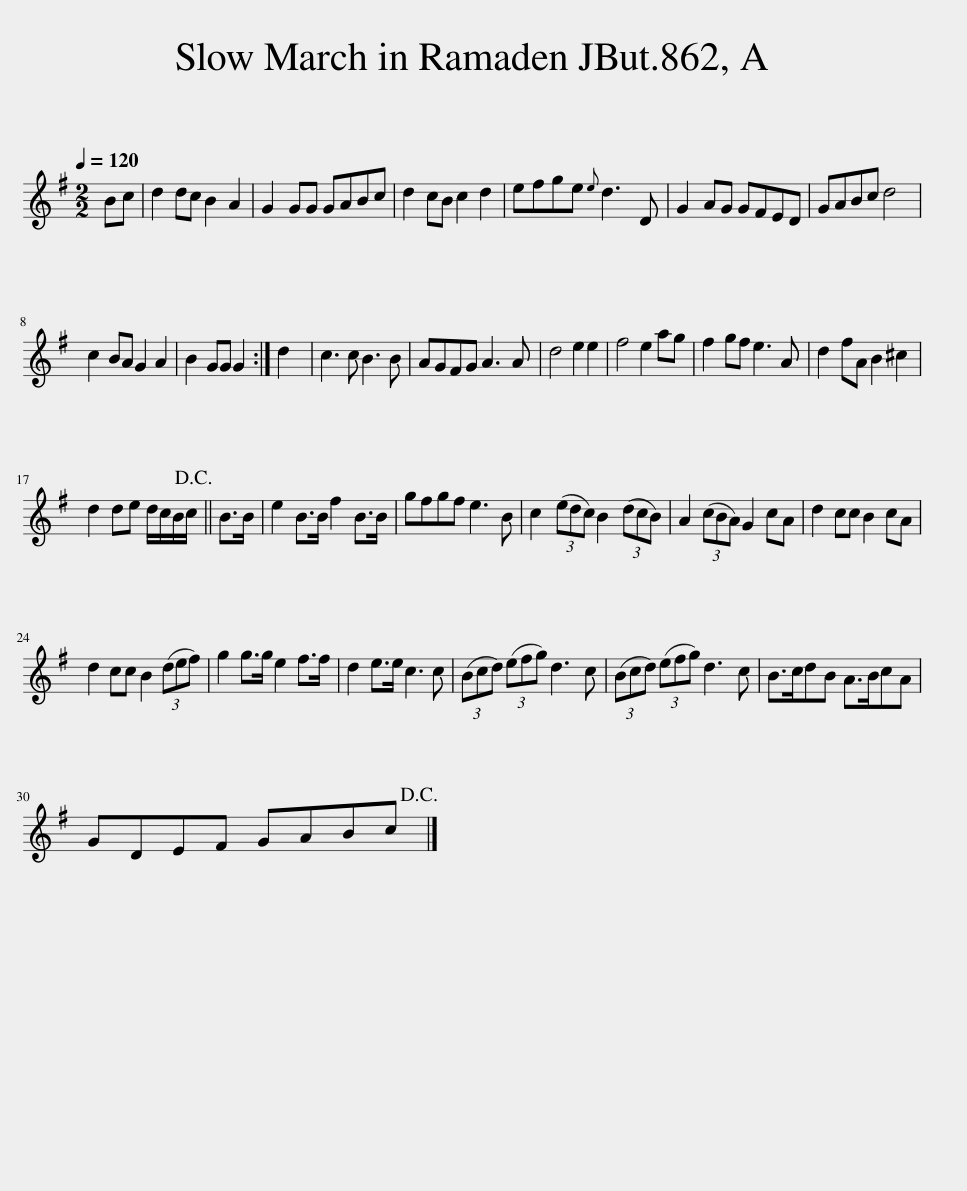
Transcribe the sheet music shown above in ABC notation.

X:1
L:1/8
Q:1/4=120
M:2/2
I:linebreak $
K:G
V:1 treble
V:1
 Bc | d2 dc B2 A2 | G2 GG GABc | d2 cB c2 d2 | efge{e} d3 D | %5
 G2 AG GFED | GABc d4 |$ c2 BA G2 A2 | B2 GG G2 :| d2 | %10
 c3 c B3 B | AGFG A3 A | d4 e2 e2 | f4 e2 ag | f2 gf e3 A | %15
 d2 fA B2 ^c2 |$ d2 de d/c/B/c/!D.C.! || B>B | e2 B>B f2 B>B | gfgf e3 B | %20
 c2 (3(edc) B2 (3(dcB) | A2 (3(cBA) G2 cA | d2 cc B2 cA |$ d2 cc B2 (3(def) | g2 g>g e2 f>f | %25
 d2 e>e c3 c | (3(Bcd) (3(efg) d3 c | (3(Bcd) (3(efg) d3 c | B>cdB A>BcA |$ GDEF GABc!D.C.! |] %30
